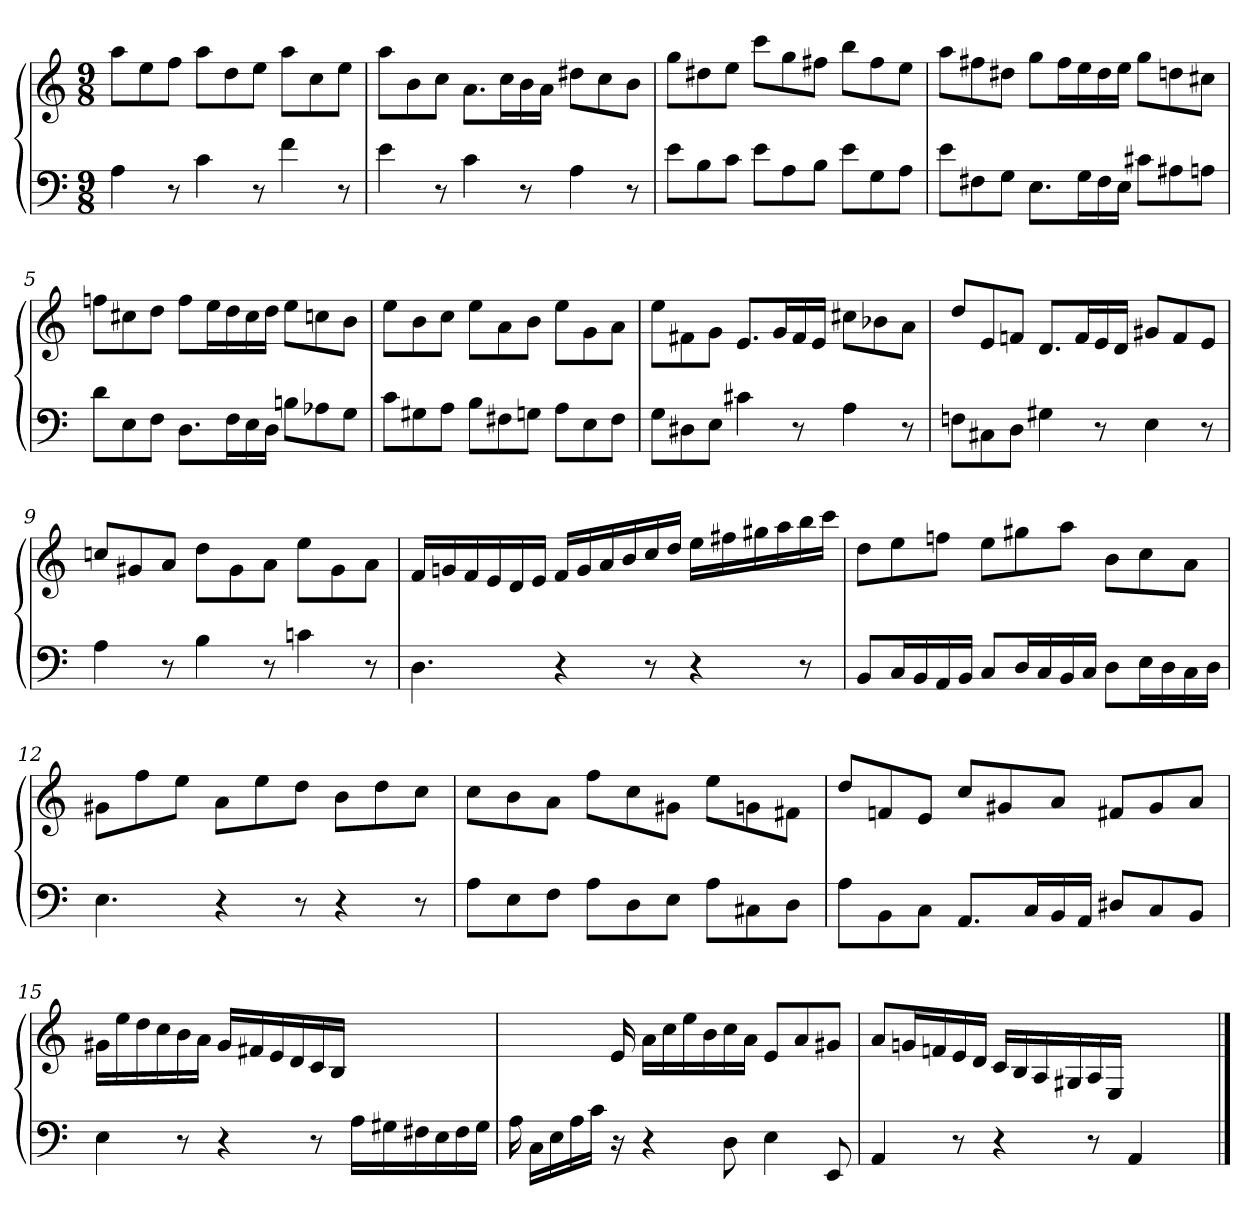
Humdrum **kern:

**kern	**kern
*part2	*part1
*staff2	*staff1
*clefF4	*clefG2
*k[]	*k[]
*M9/8	*M9/8
=1	=1
4A\	8aa\L
.	8ee\
8r	8ff\J
4c\	8aa\L
.	8dd\
8r	8ee\J
4f\	8aa\L
.	8cc\
8r	8ee\J
=2	=2
4e\	8aa\L
.	8b\
8r	8cc\J
4c\	8.a\L
.	16cc\L
8r	16b\
.	16a\JJ
4A\	8dd#X\L
.	8cc\
8r	8b\J
=3	=3
8e\L	8gg\L
8B\	8dd#X\
8c\J	8ee\J
8e\L	8ccc\L
8A\	8gg\
8B\J	8ff#X\J
8e\L	8bb\L
8G\	8ff#\
8A\J	8ee\J
!!LO:LB:g=z
=4	=4
8e\L	8aa\L
8F#X\	8ff#X\
8G\J	8dd#X\J
8.E\L	8gg\L
.	16ff#\L
16G\L	16ee\
16F#\	16dd#\
16E\JJ	16ee\JJ
8c#X\L	8gg\L
8A#X\	8ddn\
8An\J	8cc#X\J
=5	=5
8d\L	8ffn\L
8E\	8cc#X\
8F\J	8dd\J
8.D\L	8ff\L
.	16ee\L
16F\L	16dd\
16E\	16cc#\
16D\JJ	16dd\JJ
8Bn\L	8ee\L
8A-X\	8ccn\
8G\J	8b\J
=6	=6
8c\L	8ee\L
8G#X\	8b\
8A\J	8cc\J
8B\L	8ee\L
8F#X\	8a\
8Gn\J	8b\J
8A\L	8ee\L
8E\	8g\
8F#\J	8a\J
!!LO:LB:g=z
=7	=7
8G\L	8ee\L
8D#X\	8f#X\
8E\J	8g\J
4c#X\	8.e/L
.	16g/L
8r	16f#/
.	16e/JJ
4A\	8cc#X\L
.	8b-X\
8r	8a\J
=8	=8
8Fn\L	8dd/L
8C#X\	8e/
8D\J	8fn/J
4G#X\	8.d/L
.	16f/L
8r	16e/
.	16d/JJ
4E\	8g#X/L
.	8f/
8r	8e/J
=9	=9
4A\	8ccn/L
.	8g#X/
8r	8a/J
4B\	8dd\L
.	8g#\
8r	8a\J
4cn\	8ee\L
.	8g#\
8r	8a\J
!!LO:LB:g=z
=10	=10
4.D\	16f/LL
.	16gn/
.	16f/
.	16e/
.	16d/
.	16e/JJ
4r	16f/LL
.	16g/
.	16a/
.	16b/
8r	16cc/
.	16dd/JJ
4r	16ee\LL
.	16ff#X\
.	16gg#X\
.	16aa\
8r	16bb\
.	16ccc\JJ
=11	=11
8BB/L	8dd\L
16C/L	8ee\
16BB/	.
16AA/	8ffn\J
16BB/JJ	.
8C/L	8ee\L
16D/L	8gg#X\
16C/	.
16BB/	8aa\J
16C/JJ	.
8D\L	8b\L
16E\L	8cc\
16D\	.
16C\	8a\J
16D\JJ	.
=12	=12
4.E\	8g#X\L
.	8ff\
.	8ee\J
4r	8a\L
.	8ee\
8r	8dd\J
4r	8b\L
.	8dd\
8r	8cc\J
!!LO:LB:g=z
=13	=13
8A\L	8cc\L
8E\	8b\
8F\J	8a\J
8A\L	8ff\L
8D\	8cc\
8E\J	8g#X\J
8A\L	8ee\L
8C#X\	8gn\
8D\J	8f#X\J
=14	=14
8A\L	8dd/L
8BB\	8fn/
8C\J	8e/J
8.AA/L	8cc/L
.	8g#X/
16C/L	.
16BB/	8a/J
16AA/JJ	.
8D#X/L	8f#X/L
8C/	8g#/
8BB/J	8a/J
=15	=15
4E\	16g#X\LL
.	16ee\
.	16dd\
.	16cc\
8r	16b\
.	16a\JJ
4r	16g#/LL
.	16f#X/
.	16e/
.	16d/
8r	16c/
.	16B/JJ
16A\LL	8ryy
16G#X\	.
16F#X\	4ryy
16E\	.
16F#\	.
16G#\JJ	.
!!LO:PB:g=z
=16	=16
16A\	4ryy
16C\LL	.
16E\	.
16A\	.
16c\JJ	16ryy
16r	16e/
4r	16a\LL
.	16cc\
.	16ee\
.	16b\
8D\	16cc\
.	16a\JJ
4E\	8e/L
.	8a/
8EE/	8g#X/J
=17	=17
4AA/	8a/L
.	16gn/L
.	16fn/
8r	16e/
.	16d/JJ
4r	16c/LL
.	16B/
.	16A/
.	16G#X/
8r	16A/
.	16E/JJ
4AA/	8ryy
.	4ryy
8ryy	.
==	==
*-	*-
